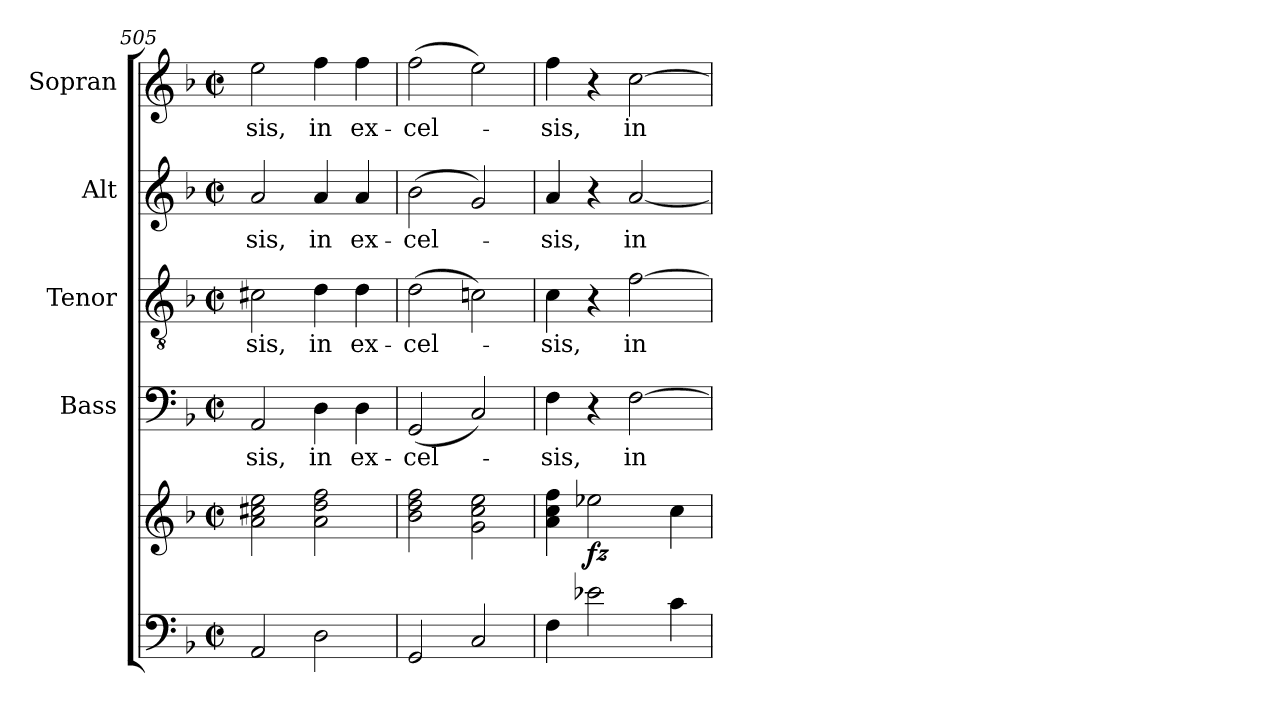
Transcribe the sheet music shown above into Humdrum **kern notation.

**kern	**kern	**dynam	**kern	**text	**kern	**text	**kern	**text	**kern	**text
*part5	*part5	*part5	*part4	*part4	*part3	*part3	*part2	*part2	*part1	*part1
*staff6	*staff5	*staff5/6	*staff4	*staff4	*staff3	*staff3	*staff2	*staff2	*staff1	*staff1
*	*	*	*I"Bass	*	*I"Tenor	*	*I"Alt	*	*I"Sopran	*
*	*	*	*I'B.	*	*I'T.	*	*I'A.	*	*I'S.	*
!!LO:LB:g=z
*clefF4	*clefG2	*	*clefF4	*	*clefGv2	*	*clefG2	*	*clefG2	*
*k[b-]	*k[b-]	*	*k[b-]	*	*k[b-]	*	*k[b-]	*	*k[b-]	*
*F:	*F:	*	*F:	*	*F:	*	*F:	*	*F:	*
*M2/2	*M2/2	*	*M2/2	*	*M2/2	*	*M2/2	*	*M2/2	*
*met(c|)	*met(c|)	*	*met(c|)	*	*met(c|)	*	*met(c|)	*	*met(c|)	*
=505	=505	=505	=505	=505	=505	=505	=505	=505	=505	=505
!	!	!	!	!LO:LY:b	!	!LO:LY:b	!	!LO:LY:b	!	!LO:LY:b
2AA/	2a\ 2cc#X\ 2ee\	.	2AA/	-sis,	2c#X\	-sis,	2a/	-sis,	2ee\	-sis,
!	!	!	!	!LO:LY:b	!	!LO:LY:b	!	!LO:LY:b	!	!LO:LY:b
2D\	2a\ 2dd\ 2ff\	.	4D\	in	4d\	in	4a/	in	4ff\	in
!	!	!	!	!LO:LY:b	!	!LO:LY:b	!	!LO:LY:b	!	!LO:LY:b
.	.	.	4D\	ex-	4d\	ex-	4a/	ex-	4ff\	ex-
=506	=506	=506	=506	=506	=506	=506	=506	=506	=506	=506
!	!	!	!	!LO:LY:b	!	!LO:LY:b	!	!LO:LY:b	!	!LO:LY:b
2GG/	2b-\ 2dd\ 2ff\	.	(<2GG/	-cel-	(>2d\	-cel-	(>2b-\	-cel-	(>2ff\	-cel-
2C/	2g\ 2cc\ 2ee\	.	2C/)	.	2cn\)	.	2g/)	.	2ee\)	.
=507	=507	=507	=507	=507	=507	=507	=507	=507	=507	=507
!	!	!	!	!LO:LY:b	!	!LO:LY:b	!	!LO:LY:b	!	!LO:LY:b
4F\	4a\ 4cc\ 4ff\	.	4F\	-sis,	4c\	-sis,	4a/	-sis,	4ff\	-sis,
!	!	!LO:DY:b	!	!	!	!	!	!	!	!
2e-X\	2ee-X\	fz	4r	.	4r	.	4r	.	4r	.
!	!	!	!	!LO:LY:b	!	!LO:LY:b	!	!LO:LY:b	!	!LO:LY:b
.	.	.	[2F\	in	[2f\	in	[2a/	in	[2cc\	in
4c\	4cc\	.	.	.	.	.	.	.	.	.
=	=	=	=	=	=	=	=	=	=	=
*-	*-	*-	*-	*-	*-	*-	*-	*-	*-	*-
